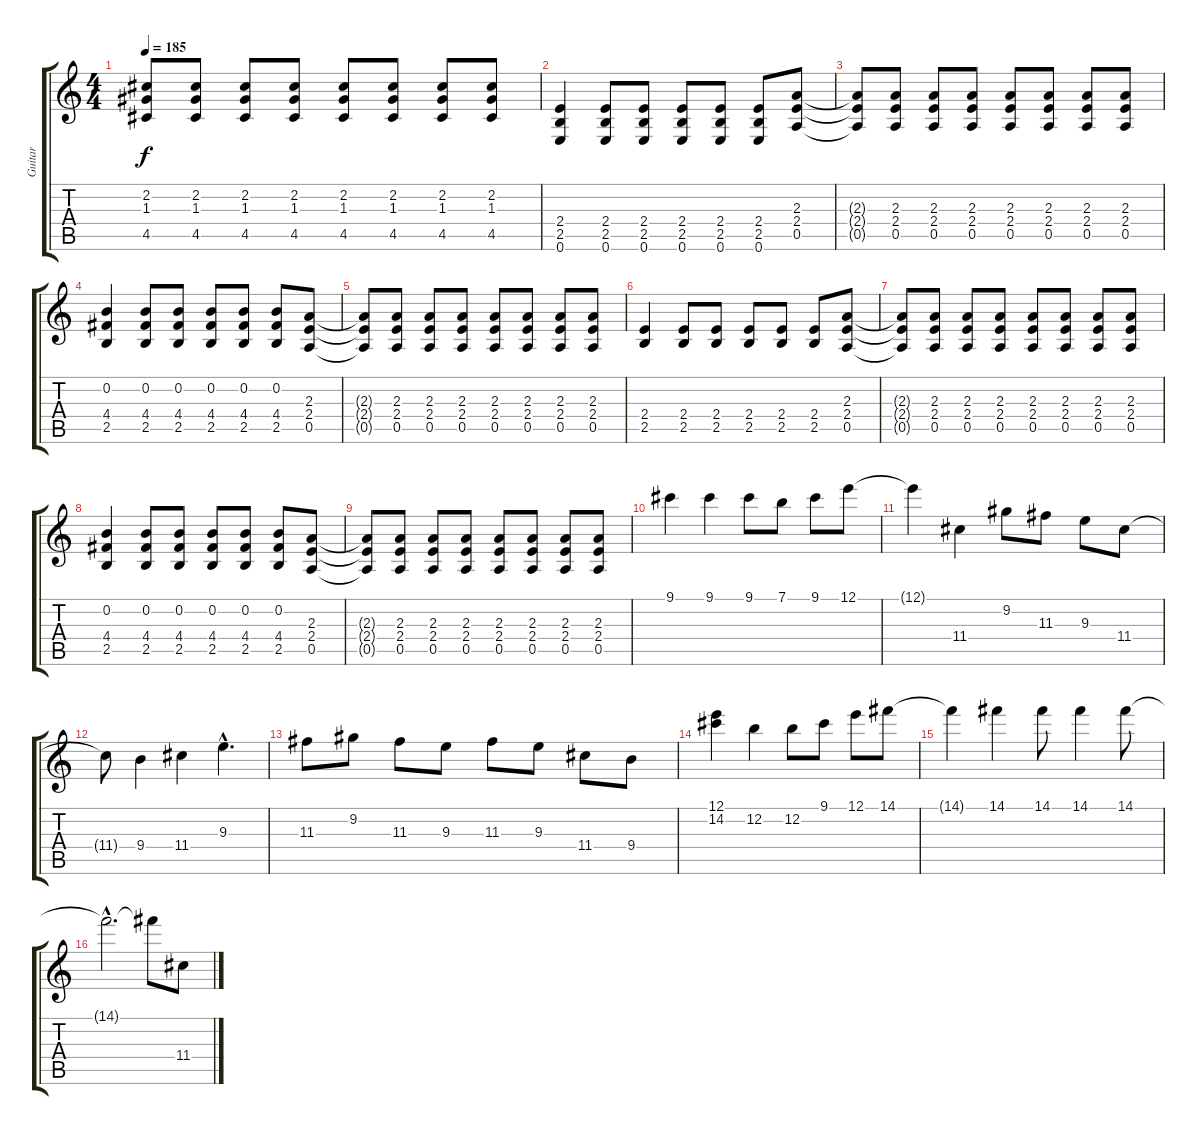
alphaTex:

\track ("Guitar" "Guitar") {instrument distortionguitar}
\staff {score tabs}
\tuning (E4 B3 G3 D3 A2 E2) {hide}
\ts (4 4)
\tempo 185
\clef g2
\ks c
(2.2{t} 1.3{t} 4.5{t}).8{dy f} (2.2 1.3 4.5).8 (2.2 1.3 4.5).8 (2.2 1.3 4.5).8 (2.2 1.3 4.5).8 (2.2 1.3 4.5).8 (2.2 1.3 4.5).8 (2.2 1.3 4.5).8 |
(2.4 2.5 0.6).4 (2.4 2.5 0.6).8 (2.4 2.5 0.6).8 (2.4 2.5 0.6).8 (2.4 2.5 0.6).8 (2.4 2.5 0.6).8 (2.3 2.4 0.5).8 |
(2.3{t} 2.4{t} 0.5{t}).8 (2.3 2.4 0.5).8 (2.3 2.4 0.5).8 (2.3 2.4 0.5).8 (2.3 2.4 0.5).8 (2.3 2.4 0.5).8 (2.3 2.4 0.5).8 (2.3 2.4 0.5).8 |
(0.2 4.4 2.5).4 (0.2 4.4 2.5).8 (0.2 4.4 2.5).8 (0.2 4.4 2.5).8 (0.2 4.4 2.5).8 (0.2 4.4 2.5).8 (2.3 2.4 0.5).8 |
(2.3{t} 2.4{t} 0.5{t}).8 (2.3 2.4 0.5).8 (2.3 2.4 0.5).8 (2.3 2.4 0.5).8 (2.3 2.4 0.5).8 (2.3 2.4 0.5).8 (2.3 2.4 0.5).8 (2.3 2.4 0.5).8 |
(2.4 2.5).4 (2.4 2.5).8 (2.4 2.5).8 (2.4 2.5).8 (2.4 2.5).8 (2.4 2.5).8 (2.3 2.4 0.5).8 |
(2.3{t} 2.4{t} 0.5{t}).8 (2.3 2.4 0.5).8 (2.3 2.4 0.5).8 (2.3 2.4 0.5).8 (2.3 2.4 0.5).8 (2.3 2.4 0.5).8 (2.3 2.4 0.5).8 (2.3 2.4 0.5).8 |
(0.2 4.4 2.5).4 (0.2 4.4 2.5).8 (0.2 4.4 2.5).8 (0.2 4.4 2.5).8 (0.2 4.4 2.5).8 (0.2 4.4 2.5).8 (2.3 2.4 0.5).8 |
(2.3{t} 2.4{t} 0.5{t}).8 (2.3 2.4 0.5).8 (2.3 2.4 0.5).8 (2.3 2.4 0.5).8 (2.3 2.4 0.5).8 (2.3 2.4 0.5).8 (2.3 2.4 0.5).8 (2.3 2.4 0.5).8 |
9.1.4 9.1.4 9.1.8 7.1.8 9.1.8 12.1.8 |
12.1{t}.4 11.4.4 9.2.8 11.3.8 9.3.8 11.4.8 |
11.4{t}.8 9.4.4 11.4.4 9.3{hac}.4{d} |
11.3.8 9.2.8 11.3.8 9.3.8 11.3.8 9.3.8 11.4.8 9.4.8 |
(12.1 14.2).4 12.2.4 12.2.8 9.1.8 12.1.8 14.1.8 |
14.1{t}.4 14.1.4 14.1.8 14.1.4 14.1.8 |
14.1{hac t}.2{d} 14.1{t}.8 11.4.8
